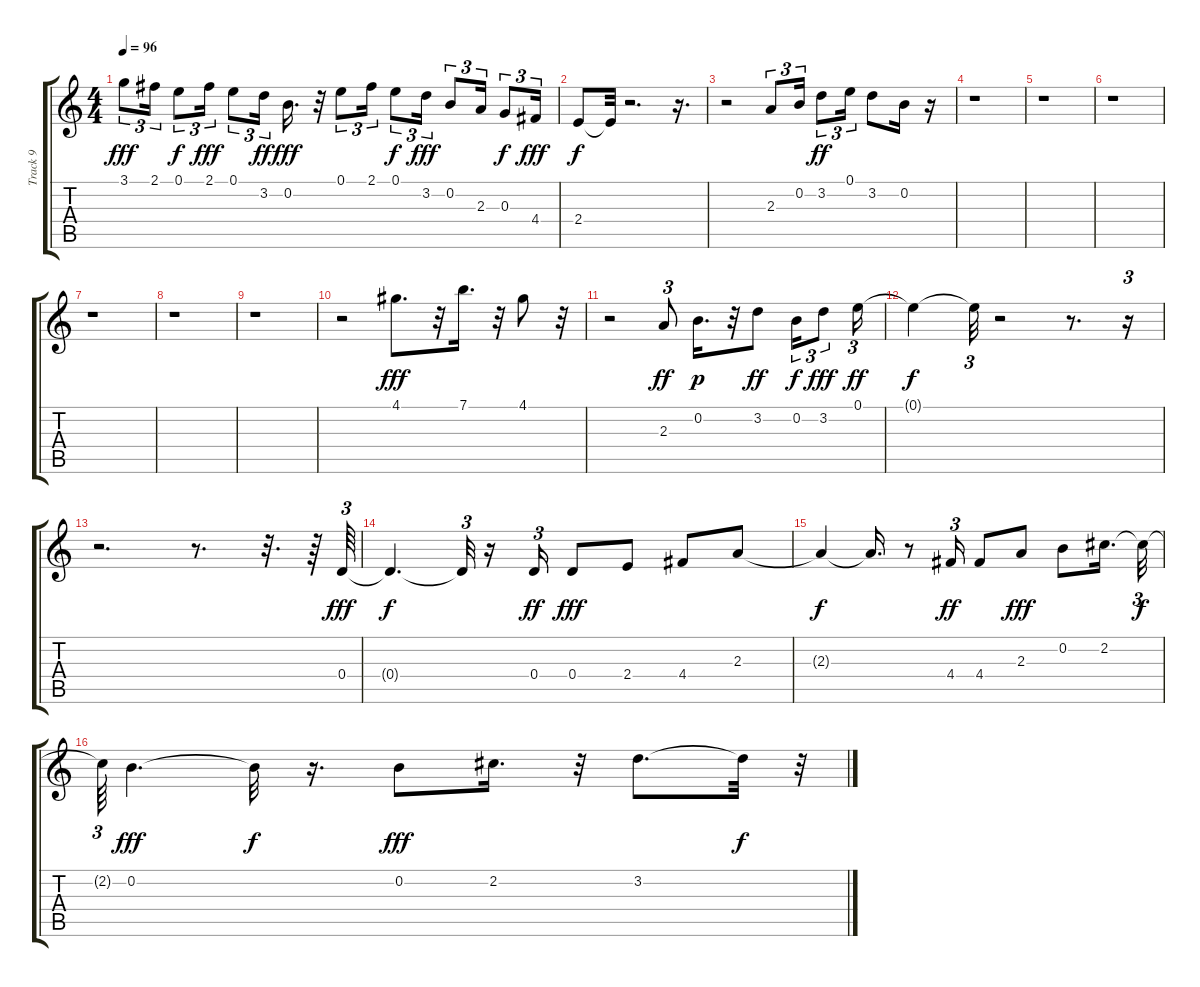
\track ("Track 9" "Track 9") {instrument acousticguitarsteel}
\staff {score tabs}
\tuning (E4 B3 G3 D3 A2 E2) {hide}
\ts (4 4)
\tempo 96
\clef g2
\ks c
3.1.8{tu (3 2) dy fff} 2.1.16{tu (3 2)} 0.1.8{tu (3 2) dy f} 2.1.16{tu (3 2) dy fff} 0.1.8{tu (3 2)} 3.2.16{tu (3 2) dy ff} 0.2.16{d dy fff} r.32 0.1.8{tu (3 2)} 2.1.16{tu (3 2)} 0.1.8{tu (3 2) dy f} 3.2.16{tu (3 2) dy fff} 0.2.8{tu (3 2)} 2.3.16{tu (3 2)} 0.3.8{tu (3 2) dy f} 4.4.16{tu (3 2) dy fff} |
2.4.8{dy f} 2.4{t}.32 r.2{d} r.16{d} |
r.2 2.3.8{tu (3 2)} 0.2.16{tu (3 2)} 3.2.8{tu (3 2) dy ff} 0.1.16{tu (3 2)} 3.2.8 0.2.16 r.16 |
r.1 |
r.1 |
r.1 |
r.1 |
r.1 |
r.1 |
r.2 4.1.8{d dy fff} r.32 7.1.16{d} r.32 4.1.8 r.32 |
r.2 2.3.8{tu (3 2) dy ff} 0.2.16{d dy p} r.32 3.2.8{dy ff} 0.2.16{tu (3 2) dy f} 3.2.8{tu (3 2) dy fff} 0.1.16{tu (3 2) dy ff} |
0.1{t}.4{dy f} 0.1{t}.32{tu (3 2)} r.2 r.8{d} r.16{tu (3 2)} |
r.2{d} r.8{d} r.32{d} r.64 0.4.64{tu (3 2) dy fff} |
0.4{t}.4{d dy f} 0.4{t}.32{tu (3 2)} r.16 0.4.16{tu (3 2) dy ff} 0.4.8{dy fff} 2.4.8 4.4.8 2.3.8 |
2.3{t}.4{dy f} 2.3{t}.16{d} r.8 4.4.16{tu (3 2) dy ff} 4.4.8 2.3.8{dy fff} 0.2.8 2.2.16{d} 2.2{t}.32{tu (3 2) dy f} |
2.2{t}.64{tu (3 2)} 0.2.4{d dy fff} 0.2{t}.32{dy f} r.16{d} 0.2.8{dy fff} 2.2.16{d} r.32 3.2.8{d} 3.2{t}.32{dy f} r.32{tu (3 2)}
